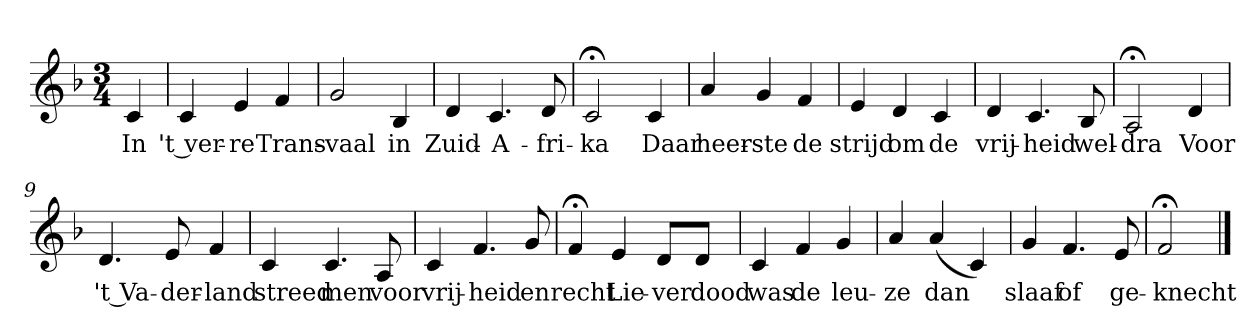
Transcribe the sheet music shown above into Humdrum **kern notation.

**kern	**text
*part1	*part1
*staff1	*staff1
*k[b-]	*
*F:	*
*M3/4	*
*MM120	*
=	=
4c	In
=1	=1
4c	't ver-
4e	-re
4f	Trans-
=2	=2
2g	-vaal
4B-	in
=3	=3
4d	Zuid-
4.c	-A-
8d	-fri-
=4	=4
2c;<	-ka
4c	Daar
=5	=5
4a	heer-
4g	-ste
4f	de
=6	=6
4e	strijd
4d	om
4c	de
=7	=7
4d	vrij-
4.c	-heid
8B-	wel-
=8	=8
2A;<	-dra
4d	Voor
=9	=9
4.d	't Va-
8e	-der-
4f	-land
=10	=10
4c	streed
4.c	men
8A	voor
=11	=11
4c	vrij-
4.f	-heid
8g	en
=12	=12
4f;<	recht
4e	Lie-
8dL	-ver
8dJ	dood
=13	=13
4c	was
4f	de
4g	leu-
=14	=14
4a	-ze
(4a	dan
4c)	.
=15	=15
4g	slaaf
4.f	of
8e	ge-
=16	=16
2f;<	-knecht
==	==
*-	*-
